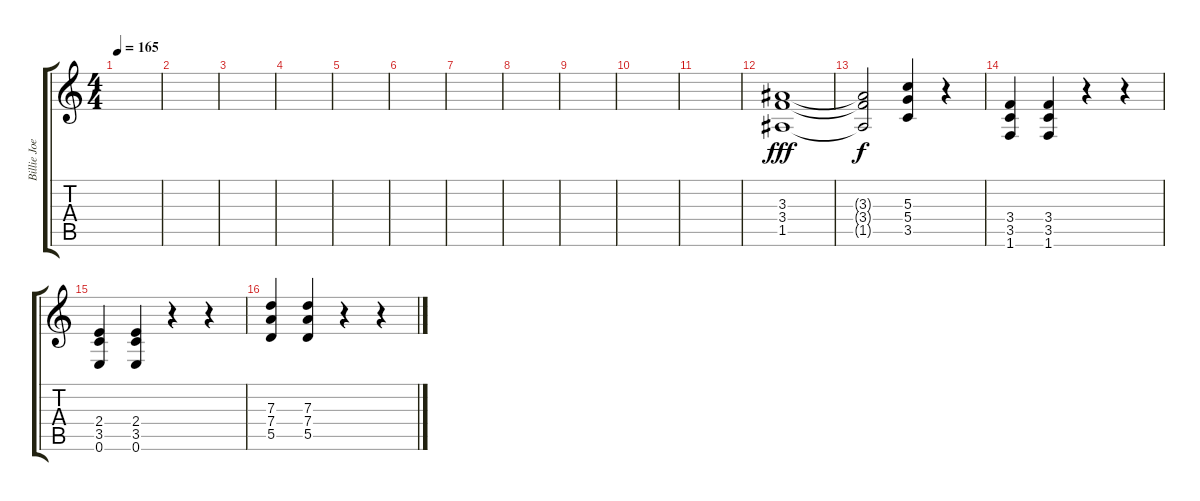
\track ("Billie Joe Armstrong - Guitar" "Billie Joe") {instrument distortionguitar}
\staff {score tabs}
\tuning (E4 B3 G3 D3 A2 E2) {hide}
\ts (4 4)
\tempo 165
\clef g2
\ks c
|
|
|
|
|
|
|
|
|
|
|
(3.3 3.4 1.5).1{dy fff volume 13} |
(3.3{t} 3.4{t} 1.5{t}).2{dy f} (5.3 5.4 3.5).4 r.4 |
(3.4 3.5 1.6).4 (3.4 3.5 1.6).4 r.4 r.4 |
(2.4 3.5 0.6).4 (2.4 3.5 0.6).4 r.4 r.4 |
(7.3 7.4 5.5).4 (7.3 7.4 5.5).4 r.4 r.4
